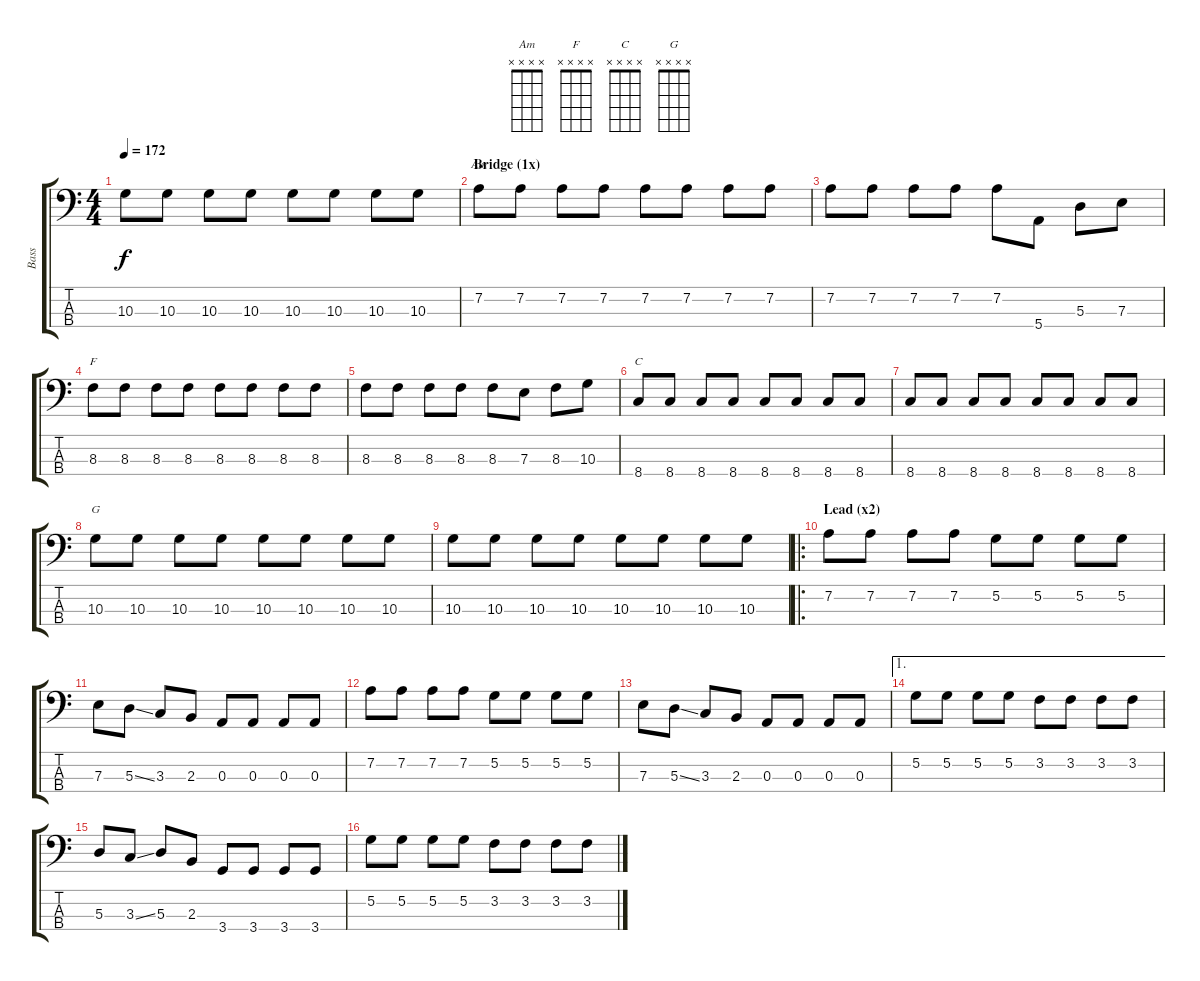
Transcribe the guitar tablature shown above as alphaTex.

\track ("Bass" "Bass") {instrument electricbasspick}
\staff {score tabs}
\tuning (G2 D2 A1 E1) {hide}
\chord ("Am" x x x x)
\chord ("F" x x x x)
\chord ("C" x x x x)
\chord ("G" x x x x)
\ts (4 4)
\tempo 172
\clef f4
\ks c
10.3.8{dy f} 10.3.8 10.3.8 10.3.8 10.3.8 10.3.8 10.3.8 10.3.8 |
\section ("" "Bridge (1x)")
7.2.8{ch "Am"} 7.2.8 7.2.8 7.2.8 7.2.8 7.2.8 7.2.8 7.2.8 |
7.2.8 7.2.8 7.2.8 7.2.8 7.2.8 5.4.8 5.3.8 7.3.8 |
8.3.8{ch "F"} 8.3.8 8.3.8 8.3.8 8.3.8 8.3.8 8.3.8 8.3.8 |
8.3.8 8.3.8 8.3.8 8.3.8 8.3.8 7.3.8 8.3.8 10.3.8 |
8.4.8{ch "C"} 8.4.8 8.4.8 8.4.8 8.4.8 8.4.8 8.4.8 8.4.8 |
8.4.8 8.4.8 8.4.8 8.4.8 8.4.8 8.4.8 8.4.8 8.4.8 |
10.3.8{ch "G"} 10.3.8 10.3.8 10.3.8 10.3.8 10.3.8 10.3.8 10.3.8 |
10.3.8 10.3.8 10.3.8 10.3.8 10.3.8 10.3.8 10.3.8 10.3.8 |
\ro
\section ("" "Lead (x2)")
7.2.8 7.2.8 7.2.8 7.2.8 5.2.8 5.2.8 5.2.8 5.2.8 |
7.3.8 5.3{ss}.8 3.3.8 2.3.8 0.3.8 0.3.8 0.3.8 0.3.8 |
7.2.8 7.2.8 7.2.8 7.2.8 5.2.8 5.2.8 5.2.8 5.2.8 |
7.3.8 5.3{ss}.8 3.3.8 2.3.8 0.3.8 0.3.8 0.3.8 0.3.8 |
\ae 1
5.2.8 5.2.8 5.2.8 5.2.8 3.2.8 3.2.8 3.2.8 3.2.8 |
5.3.8 3.3{ss}.8 5.3.8 2.3.8 3.4.8 3.4.8 3.4.8 3.4.8 |
5.2.8 5.2.8 5.2.8 5.2.8 3.2.8 3.2.8 3.2.8 3.2.8
